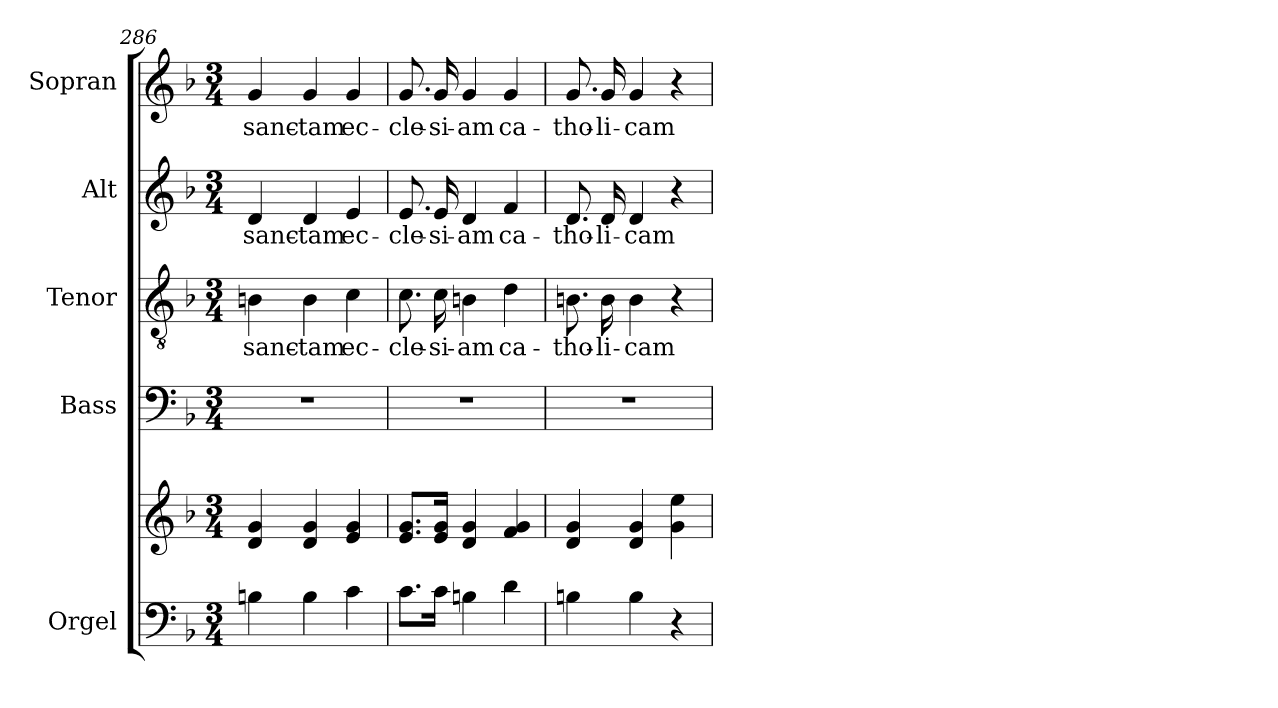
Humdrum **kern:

**kern	**kern	**kern	**kern	**text	**kern	**text	**kern	**text
*part5	*part5	*part4	*part3	*part3	*part2	*part2	*part1	*part1
*staff6	*staff5	*staff4	*staff3	*staff3	*staff2	*staff2	*staff1	*staff1
*I"Orgel	*	*I"Bass	*I"Tenor	*	*I"Alt	*	*I"Sopran	*
*I'Org.	*	*I'B.	*I'T.	*	*I'A.	*	*I'S.	*
!!LO:PB:g=z
*clefF4	*clefG2	*clefF4	*clefGv2	*	*clefG2	*	*clefG2	*
*k[b-]	*k[b-]	*k[b-]	*k[b-]	*	*k[b-]	*	*k[b-]	*
*F:	*F:	*F:	*F:	*	*F:	*	*F:	*
*M3/4	*M3/4	*M3/4	*M3/4	*	*M3/4	*	*M3/4	*
=286	=286	=286	=286	=286	=286	=286	=286	=286
!	!	!	!	!LO:LY:b	!	!LO:LY:b	!	!LO:LY:b
4Bn\	4d/ 4g/	2.r	4Bn\	sanc-	4d/	sanc-	4g/	sanc-
!	!	!	!	!LO:LY:b	!	!LO:LY:b	!	!LO:LY:b
4B\	4d/ 4g/	.	4B\	-tam	4d/	-tam	4g/	-tam
!	!	!	!	!LO:LY:b	!	!LO:LY:b	!	!LO:LY:b
4c\	4e/ 4g/	.	4c\	ec-	4e/	ec-	4g/	ec-
=287	=287	=287	=287	=287	=287	=287	=287	=287
!	!	!	!	!LO:LY:b	!	!LO:LY:b	!	!LO:LY:b
8.c\L	8.e/ 8.g/L	2.r	8.c\	-cle-	8.e/	-cle-	8.g/	-cle-
!	!	!	!	!LO:LY:b	!	!LO:LY:b	!	!LO:LY:b
16c\Jk	16e/ 16g/Jk	.	16c\	-si-	16e/	-si-	16g/	-si-
!	!	!	!	!LO:LY:b	!	!LO:LY:b	!	!LO:LY:b
4Bn\	4d/ 4g/	.	4Bn\	-am	4d/	-am	4g/	-am
!	!	!	!	!LO:LY:b	!	!LO:LY:b	!	!LO:LY:b
4d\	4f/ 4g/	.	4d\	ca-	4f/	ca-	4g/	ca-
=288	=288	=288	=288	=288	=288	=288	=288	=288
!	!	!	!	!LO:LY:b	!	!LO:LY:b	!	!LO:LY:b
4Bn\	4d/ 4g/	2.r	8.Bn\	-tho-	8.d/	-tho-	8.g/	-tho-
!	!	!	!	!LO:LY:b	!	!LO:LY:b	!	!LO:LY:b
.	.	.	16B\	-li-	16d/	-li-	16g/	-li-
!	!	!	!	!LO:LY:b	!	!LO:LY:b	!	!LO:LY:b
4B\	4d/ 4g/	.	4B\	-cam	4d/	-cam	4g/	-cam
4r	4g\ 4ee\	.	4r	.	4r	.	4r	.
=	=	=	=	=	=	=	=	=
*-	*-	*-	*-	*-	*-	*-	*-	*-
